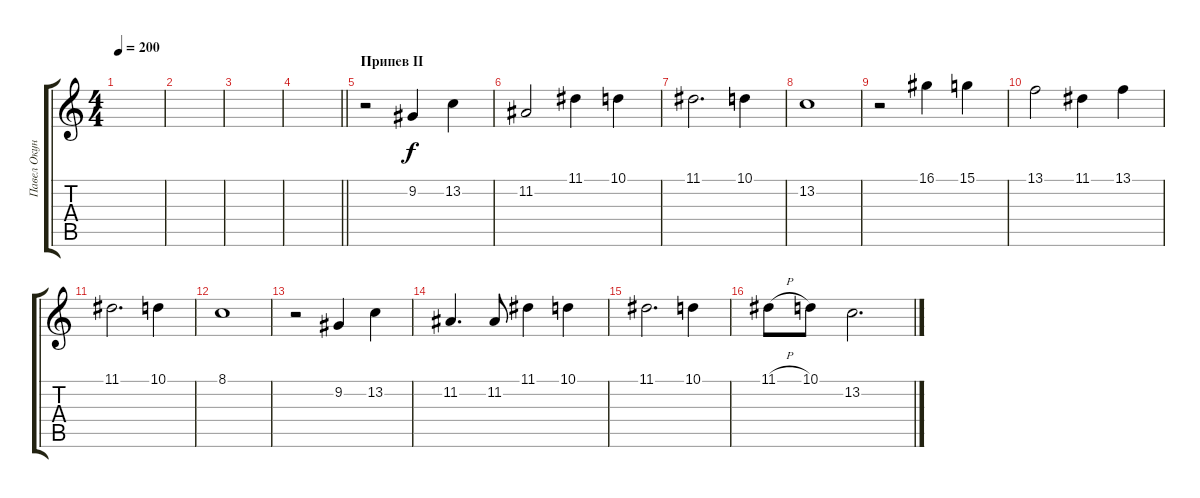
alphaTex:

\track ("Павел Окунев" "Павел Окун") {instrument violin}
\staff {score tabs}
\tuning (E4 B3 G3 D3 A2 E2) {hide}
\ts (4 4)
\tempo 200
\clef g2
\ks c
|
|
|
\barLineRight lightlight
|
\section ("" "Припев II")
r.2 9.2.4 13.2.4 |
11.2.2 11.1.4 10.1.4 |
11.1.2{d} 10.1.4 |
13.2.1 |
r.2 16.1.4 15.1.4 |
13.1.2 11.1.4 13.1.4 |
11.1.2{d} 10.1.4 |
8.1.1 |
r.2 9.2.4 13.2.4 |
11.2.4{d} 11.2.8 11.1.4 10.1.4 |
11.1.2{d} 10.1.4 |
11.1{h}.8 10.1.8 13.2.2{d}
